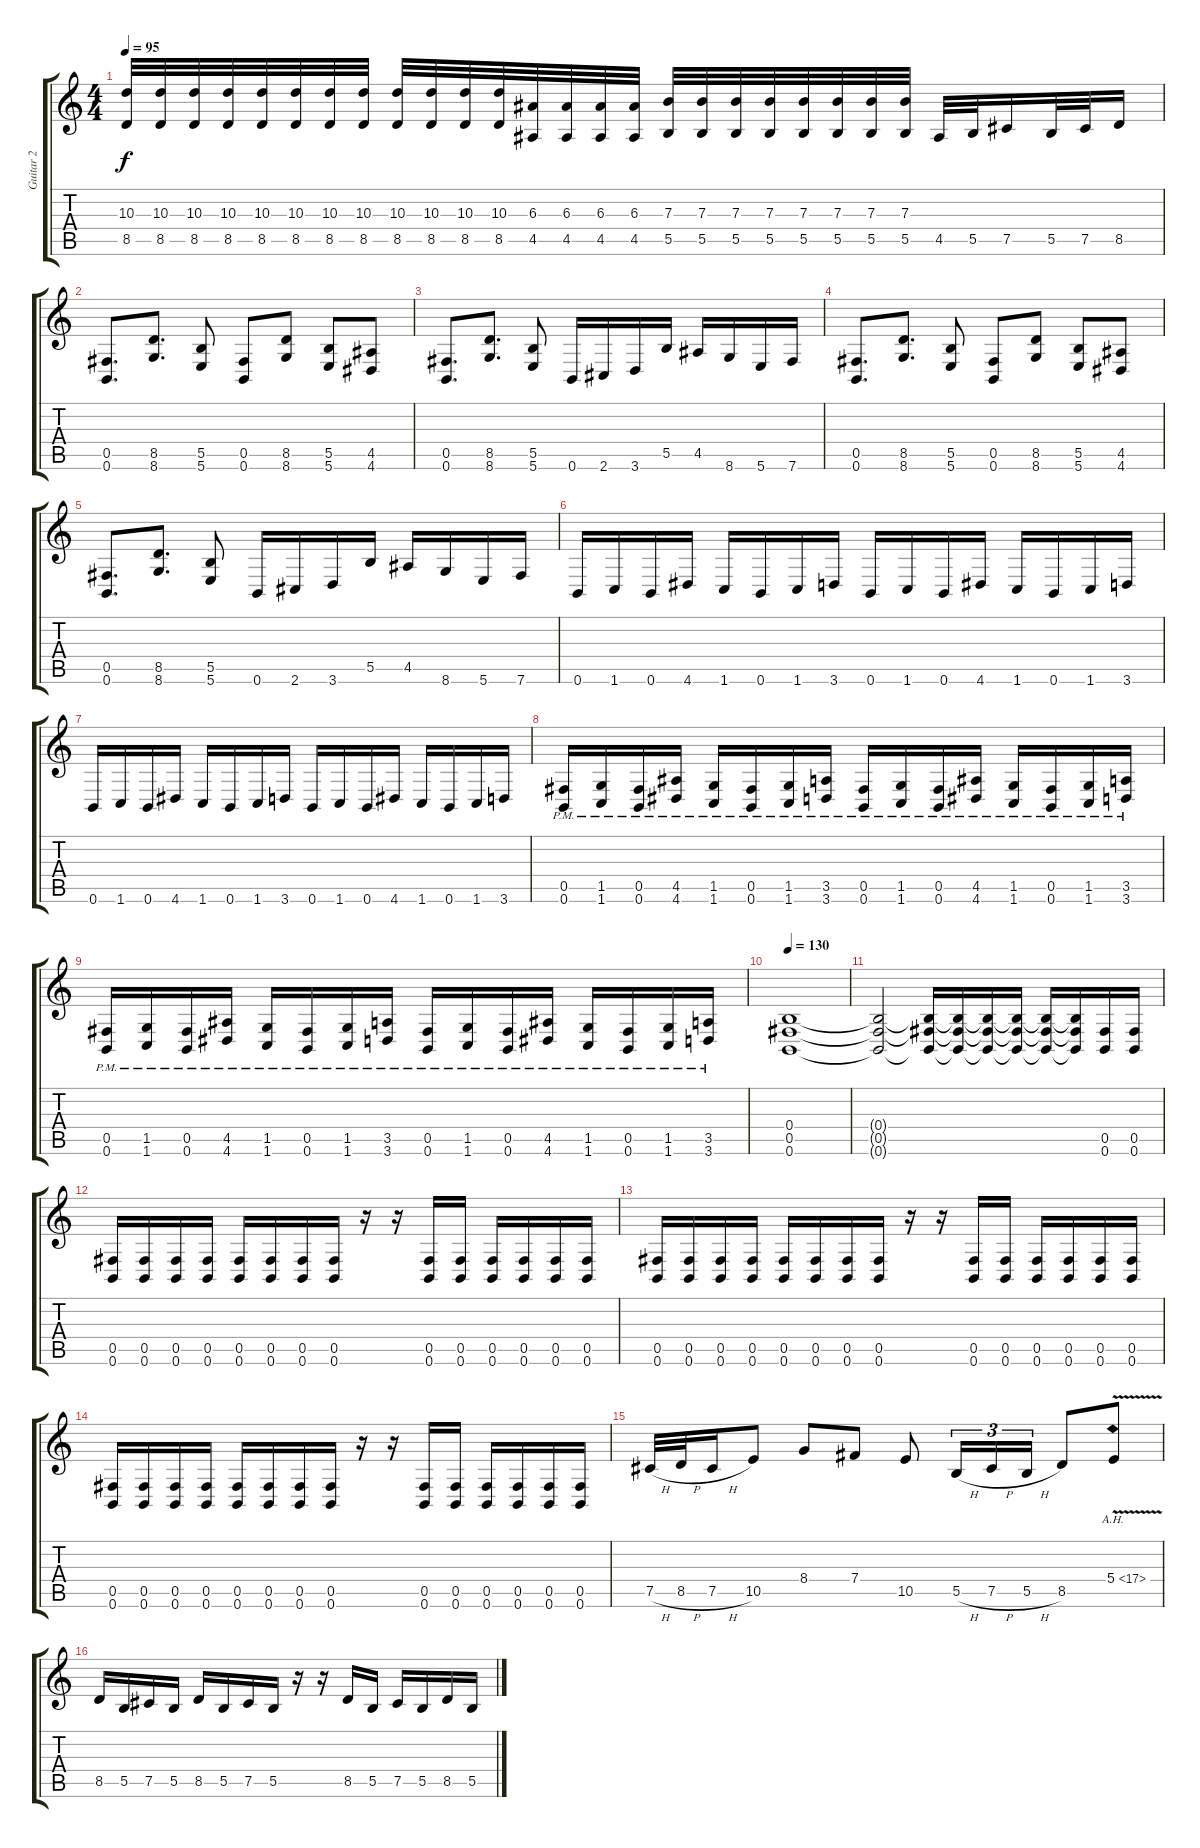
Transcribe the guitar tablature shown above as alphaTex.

\track ("Guitar 2" "Guitar 2") {instrument distortionguitar}
\staff {score tabs}
\tuning (Db4 Ab3 E3 B2 Gb2 B1) {hide}
\ts (4 4)
\tempo 95
\clef g2
\ks c
(10.3 8.5).32{dy f} (10.3 8.5).32 (10.3 8.5).32 (10.3 8.5).32 (10.3 8.5).32 (10.3 8.5).32 (10.3 8.5).32 (10.3 8.5).32 (10.3 8.5).32 (10.3 8.5).32 (10.3 8.5).32 (10.3 8.5).32 (6.3 4.5).32 (6.3 4.5).32 (6.3 4.5).32 (6.3 4.5).32 (7.3 5.5).32 (7.3 5.5).32 (7.3 5.5).32 (7.3 5.5).32 (7.3 5.5).32 (7.3 5.5).32 (7.3 5.5).32 (7.3 5.5).32 4.5.32 5.5.32 7.5.16 5.5.32 7.5.32 8.5.16 |
(0.5 0.6).8{d} (8.5 8.6).8{d} (5.5 5.6).8 (0.5 0.6).8 (8.5 8.6).8 (5.5 5.6).8 (4.5 4.6).8 |
(0.5 0.6).8{d} (8.5 8.6).8{d} (5.5 5.6).8 0.6.16 2.6.16 3.6.16 5.5.16 4.5.16 8.6.16 5.6.16 7.6.16 |
(0.5 0.6).8{d} (8.5 8.6).8{d} (5.5 5.6).8 (0.5 0.6).8 (8.5 8.6).8 (5.5 5.6).8 (4.5 4.6).8 |
(0.5 0.6).8{d} (8.5 8.6).8{d} (5.5 5.6).8 0.6.16 2.6.16 3.6.16 5.5.16 4.5.16 8.6.16 5.6.16 7.6.16 |
0.6.16 1.6.16 0.6.16 4.6.16 1.6.16 0.6.16 1.6.16 3.6.16 0.6.16 1.6.16 0.6.16 4.6.16 1.6.16 0.6.16 1.6.16 3.6.16 |
0.6.16 1.6.16 0.6.16 4.6.16 1.6.16 0.6.16 1.6.16 3.6.16 0.6.16 1.6.16 0.6.16 4.6.16 1.6.16 0.6.16 1.6.16 3.6.16 |
(0.5{pm} 0.6{pm}).16 (1.5{pm} 1.6{pm}).16 (0.5{pm} 0.6{pm}).16 (4.5{pm} 4.6{pm}).16 (1.5{pm} 1.6{pm}).16 (0.5{pm} 0.6{pm}).16 (1.5{pm} 1.6{pm}).16 (3.5{pm} 3.6{pm}).16 (0.5{pm} 0.6{pm}).16 (1.5{pm} 1.6{pm}).16 (0.5{pm} 0.6{pm}).16 (4.5{pm} 4.6{pm}).16 (1.5{pm} 1.6{pm}).16 (0.5{pm} 0.6{pm}).16 (1.5{pm} 1.6{pm}).16 (3.5{pm} 3.6{pm}).16 |
(0.5{pm} 0.6{pm}).16 (1.5{pm} 1.6{pm}).16 (0.5{pm} 0.6{pm}).16 (4.5{pm} 4.6{pm}).16 (1.5{pm} 1.6{pm}).16 (0.5{pm} 0.6{pm}).16 (1.5{pm} 1.6{pm}).16 (3.5{pm} 3.6{pm}).16 (0.5{pm} 0.6{pm}).16 (1.5{pm} 1.6{pm}).16 (0.5{pm} 0.6{pm}).16 (4.5{pm} 4.6{pm}).16 (1.5{pm} 1.6{pm}).16 (0.5{pm} 0.6{pm}).16 (1.5{pm} 1.6{pm}).16 (3.5{pm} 3.6{pm}).16 |
\tempo 130
(0.4 0.5 0.6).1 |
(0.4{t} 0.5{t} 0.6{t}).2 (0.4{t} 0.5{t} 0.6{t}).16 (0.4{t} 0.5{t} 0.6{t}).16 (0.4{t} 0.5{t} 0.6{t}).16 (0.4{t} 0.5{t} 0.6{t}).16 (0.4{t} 0.5{t} 0.6{t}).16 (0.4{t} 0.5{t} 0.6{t}).16 (0.5 0.6).16 (0.5 0.6).16 |
(0.5 0.6).16 (0.5 0.6).16 (0.5 0.6).16 (0.5 0.6).16 (0.5 0.6).16 (0.5 0.6).16 (0.5 0.6).16 (0.5 0.6).16 r.16 r.16 (0.5 0.6).16 (0.5 0.6).16 (0.5 0.6).16 (0.5 0.6).16 (0.5 0.6).16 (0.5 0.6).16 |
(0.5 0.6).16 (0.5 0.6).16 (0.5 0.6).16 (0.5 0.6).16 (0.5 0.6).16 (0.5 0.6).16 (0.5 0.6).16 (0.5 0.6).16 r.16 r.16 (0.5 0.6).16 (0.5 0.6).16 (0.5 0.6).16 (0.5 0.6).16 (0.5 0.6).16 (0.5 0.6).16 |
(0.5 0.6).16 (0.5 0.6).16 (0.5 0.6).16 (0.5 0.6).16 (0.5 0.6).16 (0.5 0.6).16 (0.5 0.6).16 (0.5 0.6).16 r.16 r.16 (0.5 0.6).16 (0.5 0.6).16 (0.5 0.6).16 (0.5 0.6).16 (0.5 0.6).16 (0.5 0.6).16 |
7.5{h}.32 8.5{h}.32 7.5{h}.16 10.5.8 8.4.8 7.4.8 10.5.8 5.5{h}.16{tu (3 2)} 7.5{h}.16{tu (3 2)} 5.5{h}.16{tu (3 2)} 8.5.8 5.4{ah 12 v}.8 |
8.5.16 5.5.16 7.5.16 5.5.16 8.5.16 5.5.16 7.5.16 5.5.16 r.16 r.16 8.5.16 5.5.16 7.5.16 5.5.16 8.5.16 5.5.16
